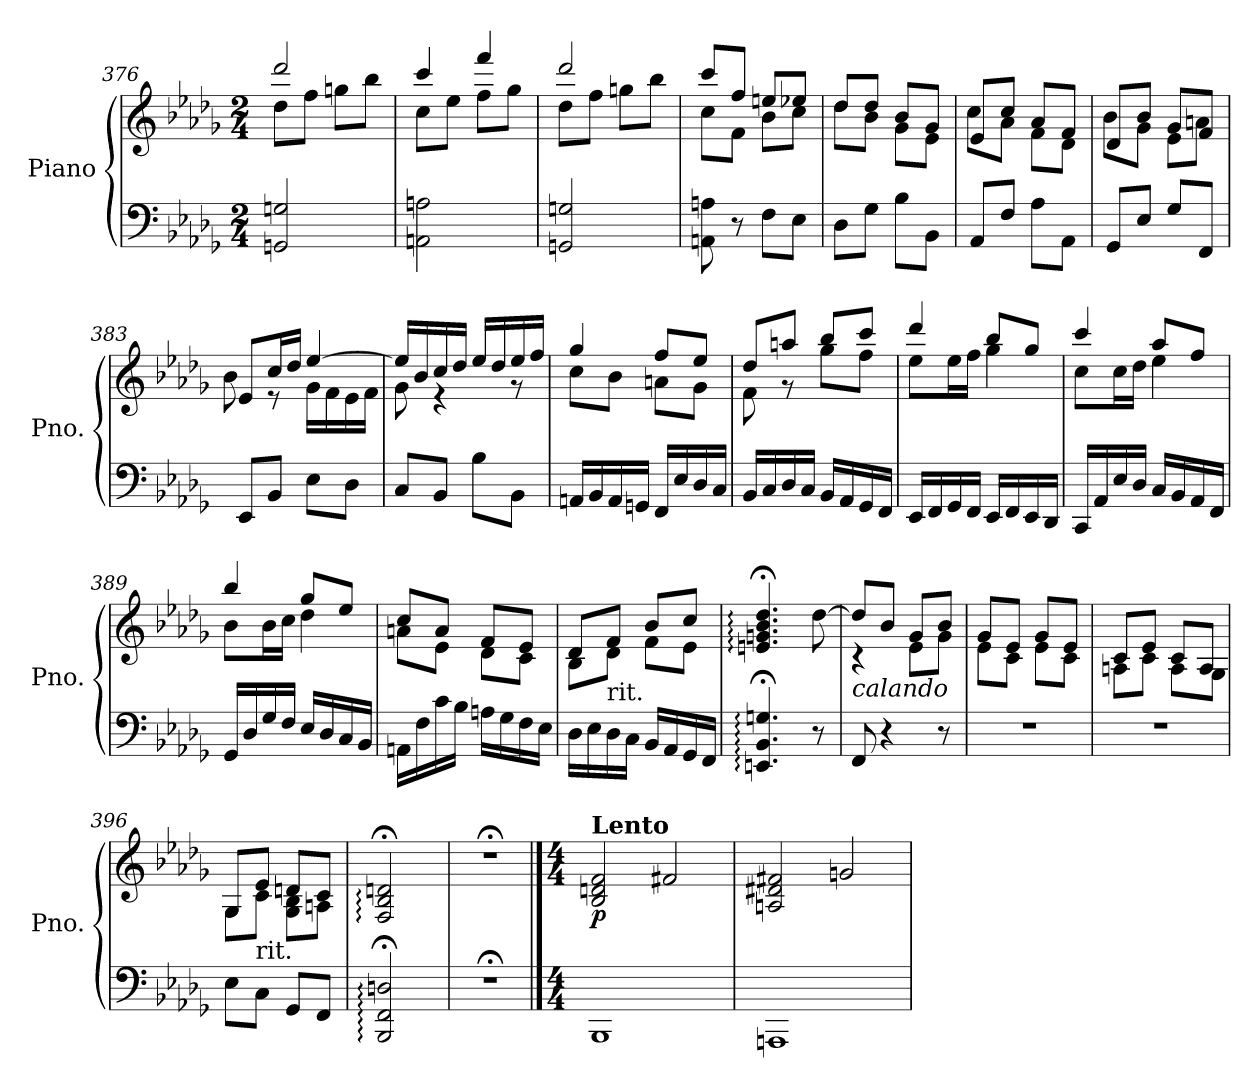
**kern	**kern	**dynam
*part1	*part1	*part1
*staff2	*staff1	*staff1/2
*I"Piano	*	*
*I'Pno.	*	*
*clefF4	*clefG2	*
*k[b-e-a-d-g-]	*k[b-e-a-d-g-]	*
*M2/4	*M2/4	*
=376	=376	=376
*	*^	*
2GGn/ 2Gn/	2ddd-/	8dd-\L	.
.	.	8ff\J	.
.	.	8ggn\L	.
.	.	8bb-\J	.
=377	=377	=377	=377
2AAn\ 2An\	4ccc/	8cc\L	.
.	.	8ee-\J	.
.	4fff/	8ff\L	.
.	.	8gg-\J	.
=378	=378	=378	=378
2GGn/ 2Gn/	2ddd-/	8dd-\L	.
.	.	8ff\J	.
.	.	8ggn\L	.
.	.	8bb-\J	.
=379	=379	=379	=379
8AAn\ 8An\	8ccc/L	8cc\L	.
8r	8ff/J	8f\J	.
8F\L	8een/L	8b-\L	.
8E-\J	8ee-X/J	8cc\J	.
!!LO:LB:g=z	!!
=380	=380	=380	=380
8D-\L	8dd-/L	8dd-\L	.
8G-\J	8dd-/J	8b-\J	.
8B-\L	8b-/L	8g-\L	.
8BB-\J	8g-/J	8e-\J	.
=381	=381	=381	=381
8AA-/L	8e-/L	8cc\L	.
8F/J	8cc/J	8a-\J	.
8A-\L	8a-/L	8f\L	.
8AA-\J	8f/J	8d-\J	.
=382	=382	=382	=382
8GG-/L	8d-/L	8b-\L	.
8E-/J	8b-/J	8g-\J	.
8G-/L	8g-/L	8e-\L	.
8FF/J	8f/J	8an\J	.
=383	=383	=383	=383
8EE-/L	8e-/L	8b-\	.
8BB-/J	16cc/L	8r	.
.	16dd-/JJ	.	.
8E-\L	[4ee-/	16g-\LL	.
.	.	16f\	.
8D-\J	.	16e-\	.
.	.	16f\JJ	.
=384	=384	=384	=384
8C/L	16ee-/LL]	8g-\	.
.	16b-/	.	.
8BB-/J	16cc/	4r	.
.	16dd-/JJ	.	.
8B-\L	16ee-/LL	.	.
.	16dd-/	.	.
8BB-\J	16ee-/	8r	.
.	16ff/JJ	.	.
=385	=385	=385	=385
16AAn/LL	4gg-/	8cc\L	.
16BB-/	.	.	.
16AA/	.	8b-\J	.
16GGn/JJ	.	.	.
16FF/LL	8ff/L	8an\L	.
16E-/	.	.	.
16D-/	8ee-/J	8g-\J	.
16C/JJ	.	.	.
!!LO:LB:g=z	!!
=386	=386	=386	=386
16BB-/LL	8dd-/L	8f\	.
16C/	.	.	.
16D-/	8aan/J	8r	.
16C/JJ	.	.	.
16BB-/LL	8bb-/L	8gg-\L	.
16AA-/	.	.	.
16GG-/	8ccc/J	8ff\J	.
16FF/JJ	.	.	.
=387	=387	=387	=387
16EE-/LL	4ddd-/	8ee-\L	.
16FF/	.	.	.
16GG-/	.	16ee-\L	.
16FF/JJ	.	16ff\JJ	.
16EE-/LL	8bb-/L	4gg-\	.
16FF/	.	.	.
16EE-/	8gg-/J	.	.
16DD-/JJ	.	.	.
=388	=388	=388	=388
16CC/LL	4ccc/	8cc\L	.
16AA-/	.	.	.
16E-/	.	16cc\L	.
16D-/JJ	.	16dd-\JJ	.
16C/LL	8aa-/L	4ee-\	.
16BB-/	.	.	.
16AA-/	8ff/J	.	.
16FF/JJ	.	.	.
=389	=389	=389	=389
16GG-/LL	4bb-/	8b-\L	.
16D-/	.	.	.
16G-/	.	16b-\L	.
16F/JJ	.	16cc\JJ	.
16E-/LL	8gg-/L	4dd-\	.
16D-/	.	.	.
16C/	8ee-/J	.	.
16BB-/JJ	.	.	.
=390	=390	=390	=390
16AAn\LL	8cc/L	8an\L	.
16F\	.	.	.
16c\	8a/J	8e-\J	.
16B-\JJ	.	.	.
16An\LL	8f/L	8d-\L	.
16G-\	.	.	.
16F\	8e-/J	8c\J	.
16E-\JJ	.	.	.
!!LO:PB:g=z	!!
=391	=391	=391	=391
16D-\LL	8d-/L	8B-\L	.
16E-\	.	.	.
!	!LO:TX:b:t=rit.	!	!
16D-\	8f/J	8d-\J	.
16C\JJ	.	.	.
16BB-/LL	8b-/L	8f\L	.
16AA-/	.	.	.
16GG-/	8cc/J	8e-\J	.
16FF/JJ	.	.	.
*	*v	*v	*
=392	=392	=392
4.EEn/;<: 4.BB-/;<: 4.Gn/;<:	4.en/;<: 4.gn/;<: 4.b-/;<: 4.dd-/;<:	.
8r	[8dd-\	.
=393	=393	=393
*	*^	*
!	!LO:TX:b:i:t=calando	!	!
8FF/	8dd-/L]	4r	.
4r	8b-/J	.	.
.	8g-/L	8e-\L	.
8r	8b-/J	8g-\J	.
=394	=394	=394	=394
2r	8g-/L	8e-\L	.
.	8e-/J	8c\J	.
.	8g-/L	8e-\L	.
.	8e-/J	8c\J	.
=395	=395	=395	=395
2r	8c/L	8An\L	.
.	8e-/J	8c\J	.
.	8c/L	8A\L	.
.	8A/J	8G-\J	.
=396	=396	=396	=396
8E-\L	8G-/L	8G-\L	.
*	*MM60	*	*
!	!LO:TX:b:t=rit.	!	!
8C\J	8e-/J	8c\J	.
*	*MM50	*	*
8GG-/L	8dn/L	8G-\ 8B-\L	.
*	*MM30	*	*
8FF/J	8c/J	8An\J	.
*	*v	*v	*
=397	=397	=397
2BBB-/;<: 2FF/;<: 2Dn/;<:	2F/;<: 2B-/;<: 2dn/;<:	.
=398	=398	=398
2r;<	2r;<	.
!!LO:LB:g=z
==399	==399	==399
*M4/4	*M4/4	*
*	*MM80	*
!	!LO:TX:a:B:t=Lento	!
!	!	!LO:DY:b
1BBB-	2B-/ 2dn/ 2f/	p
.	2f#X/	.
=400	=400	=400
1AAAn	2An/ 2d#X/ 2f#X/	.
.	2gn/	.
=	=	=
*-	*-	*-
